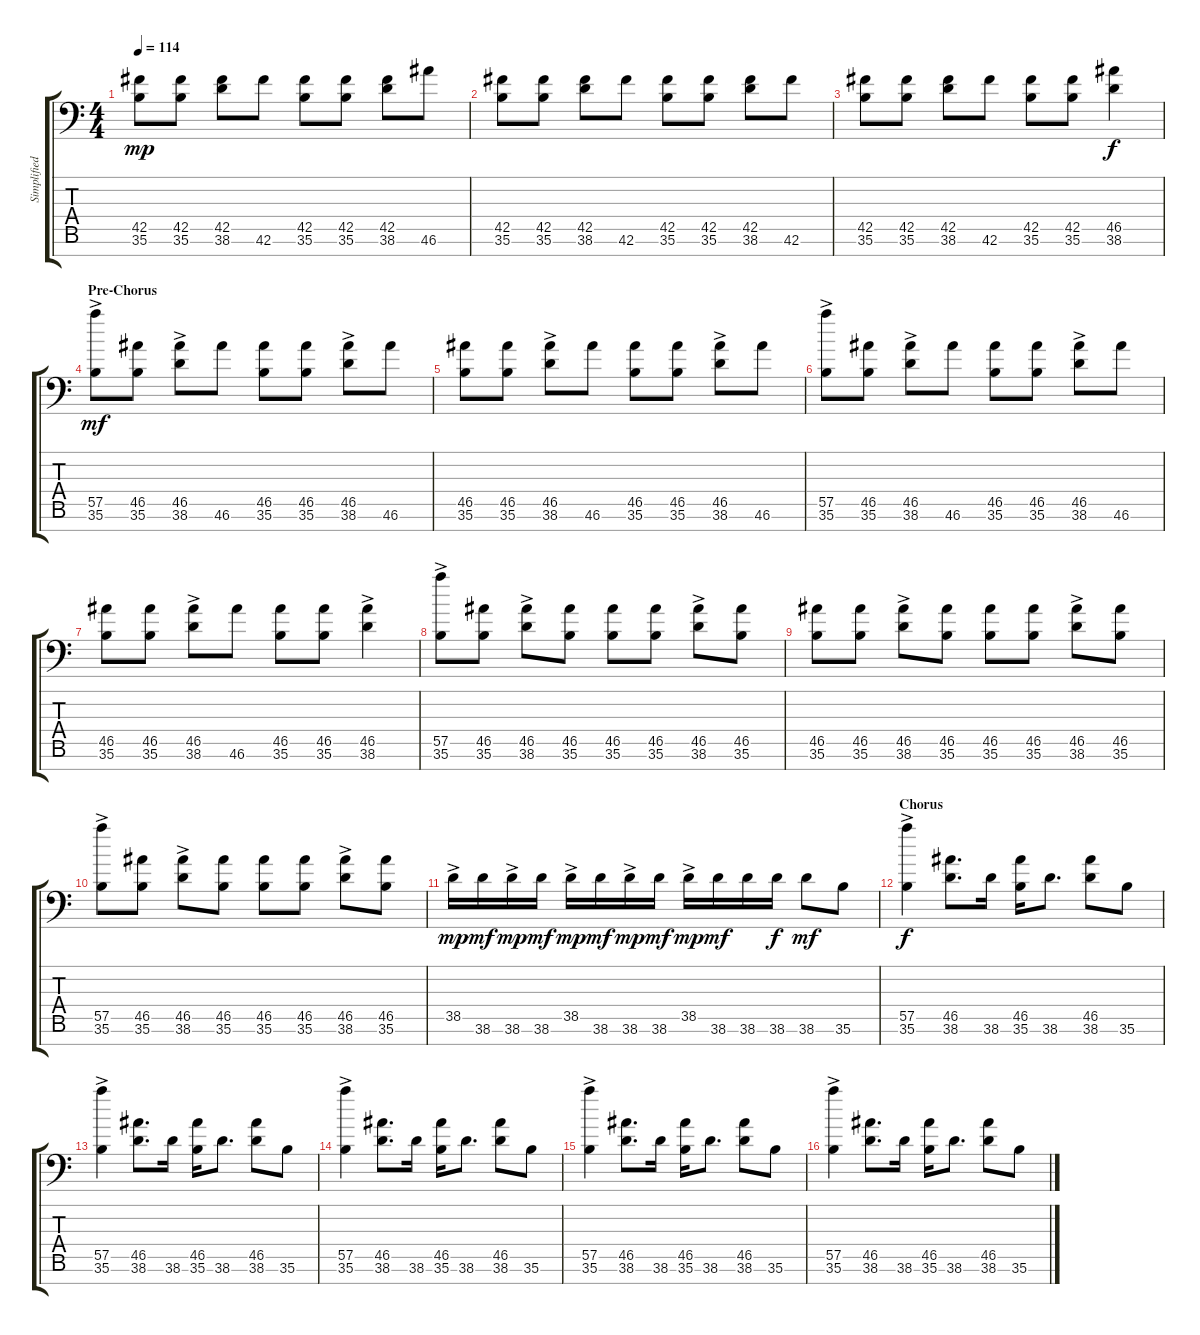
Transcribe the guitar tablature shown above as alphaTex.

\track ("Simplified Drums" "Simplified") {instrument acousticgrandpiano}
\staff {score tabs}
\tuning (C-1 C-1 C-1 C-1 C-1 C-1 C-1) {hide}
\ts (4 4)
\tempo 114
\clef f4
\ks c
(42.5 35.6).8{dy mp} (42.5 35.6).8 (42.5 38.6).8 42.6.8 (42.5 35.6).8 (42.5 35.6).8 (42.5 38.6).8 46.6.8 |
(42.5 35.6).8 (42.5 35.6).8 (42.5 38.6).8 42.6.8 (42.5 35.6).8 (42.5 35.6).8 (42.5 38.6).8 42.6.8 |
(42.5 35.6).8 (42.5 35.6).8 (42.5 38.6).8 42.6.8 (42.5 35.6).8 (42.5 35.6).8 (46.5 38.6).4{dy f} |
\section ("" "Pre-Chorus")
(57.5{ac} 35.6).8{dy mf} (46.5 35.6).8 (46.5{ac} 38.6).8 46.6.8 (46.5 35.6).8 (46.5 35.6).8 (46.5{ac} 38.6).8 46.6.8 |
(46.5 35.6).8 (46.5 35.6).8 (46.5{ac} 38.6).8 46.6.8 (46.5 35.6).8 (46.5 35.6).8 (46.5{ac} 38.6).8 46.6.8 |
(57.5{ac} 35.6).8 (46.5 35.6).8 (46.5{ac} 38.6).8 46.6.8 (46.5 35.6).8 (46.5 35.6).8 (46.5{ac} 38.6).8 46.6.8 |
(46.5 35.6).8 (46.5 35.6).8 (46.5{ac} 38.6).8 46.6.8 (46.5 35.6).8 (46.5 35.6).8 (46.5{ac} 38.6).4 |
(57.5{ac} 35.6).8 (46.5 35.6).8 (46.5{ac} 38.6).8 (46.5 35.6).8 (46.5 35.6).8 (46.5 35.6).8 (46.5{ac} 38.6).8 (46.5 35.6).8 |
(46.5 35.6).8 (46.5 35.6).8 (46.5{ac} 38.6).8 (46.5 35.6).8 (46.5 35.6).8 (46.5 35.6).8 (46.5{ac} 38.6).8 (46.5 35.6).8 |
(57.5{ac} 35.6).8 (46.5 35.6).8 (46.5{ac} 38.6).8 (46.5 35.6).8 (46.5 35.6).8 (46.5 35.6).8 (46.5{ac} 38.6).8 (46.5 35.6).8 |
38.5{ac}.16{dy mp} 38.6.16{dy mf} 38.6{ac}.16{dy mp} 38.6.16{dy mf} 38.5{ac}.16{dy mp} 38.6.16{dy mf} 38.6{ac}.16{dy mp} 38.6.16{dy mf} 38.5{ac}.16{dy mp} 38.6.16{dy mf} 38.6.16 38.6.16{dy f} 38.6.8{dy mf} 35.6.8 |
\section ("" "Chorus")
(57.5{ac} 35.6).4{dy f} (46.5 38.6).8{d} 38.6.16 (46.5 35.6).16 38.6.8{d} (46.5 38.6).8 35.6.8 |
(57.5{ac} 35.6).4 (46.5 38.6).8{d} 38.6.16 (46.5 35.6).16 38.6.8{d} (46.5 38.6).8 35.6.8 |
(57.5{ac} 35.6).4 (46.5 38.6).8{d} 38.6.16 (46.5 35.6).16 38.6.8{d} (46.5 38.6).8 35.6.8 |
(57.5{ac} 35.6).4 (46.5 38.6).8{d} 38.6.16 (46.5 35.6).16 38.6.8{d} (46.5 38.6).8 35.6.8 |
(57.5{ac} 35.6).4 (46.5 38.6).8{d} 38.6.16 (46.5 35.6).16 38.6.8{d} (46.5 38.6).8 35.6.8
